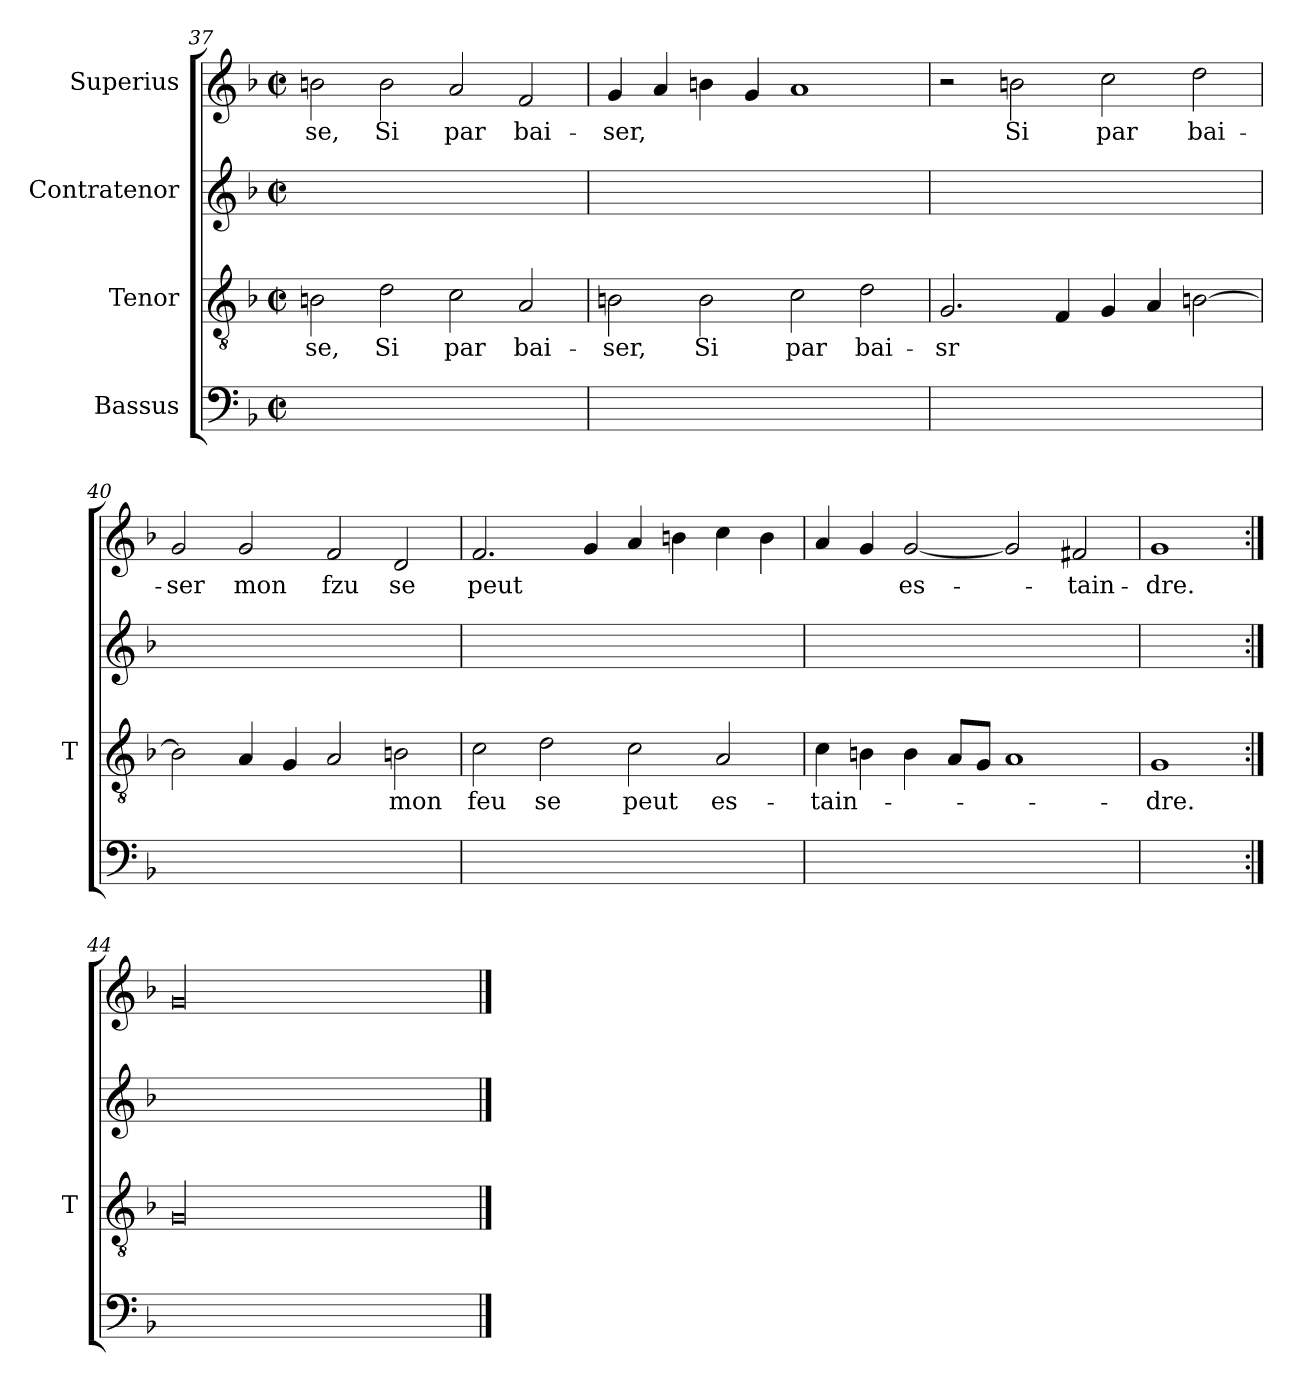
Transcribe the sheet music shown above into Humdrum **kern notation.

**kern	**kern	**text	**kern	**kern	**text
*part4	*part3	*part3	*part2	*part1	*part1
*staff4	*staff3	*staff3	*staff2	*staff1	*staff1
*I"Bassus	*I"Tenor	*	*I"Contratenor	*I"Superius	*
*	*I'T	*	*	*	*
*clefF4	*clefGv2	*	*clefG2	*clefG2	*
*k[b-]	*k[b-]	*	*k[b-]	*k[b-]	*
*F:	*F:	*	*F:	*F:	*
*M2/2	*M2/2	*	*M2/2	*M2/2	*
*met(c|)	*met(c|)	*	*met(c|)	*met(c|)	*
=37	=37	=37	=37	=37	=37
1ryy	2B	-se,	1ryy	2b	-se,
.	2d	-Si	.	2b	-Si
1ryy	2c	-par	1ryy	2a	-par
.	2A	bai-	.	2f	bai-
!!LO:LB:g=z
=38	=38	=38	=38	=38	=38
1ryy	2B	-ser,	1ryy	4g	-ser,
.	.	.	.	4a	.
.	2B	-Si	.	4b	.
.	.	.	.	4g	.
1ryy	2c	-par	1ryy	1a	.
.	2d	bai-	.	.	.
=39	=39	=39	=39	=39	=39
1ryy	2.G	-sr	1ryy	2r	.
.	.	.	.	2b	-Si
.	4F	.	.	.	.
1ryy	4G	.	1ryy	2cc	-par
.	4A	.	.	.	.
.	[2B	.	.	2dd	bai-
=40	=40	=40	=40	=40	=40
1ryy	2B]	.	1ryy	2g	-ser
.	4A	.	.	2g	-mon
.	4G	.	.	.	.
1ryy	2A	.	1ryy	2f	-fzu
.	2B	-mon	.	2d	-se
!!LO:LB:g=z
=41	=41	=41	=41	=41	=41
1ryy	2c	-feu	1ryy	2.f	-peut
.	2d	-se	.	.	.
.	.	.	.	4g	.
1ryy	2c	-peut	1ryy	4a	.
.	.	.	.	4b	.
.	2A	es-	.	4cc	.
.	.	.	.	4b	.
=42	=42	=42	=42	=42	=42
1ryy	4c	tain-	1ryy	4a	.
.	4B	.	.	4g	.
.	4B	.	.	[2g	es-
.	8AL	.	.	.	.
.	8GJ	.	.	.	.
1ryy	1A	.	1ryy	2g]	.
.	.	.	.	2f#X	tain-
=43	=43	=43	=43	=43	=43
1ryy	1G	-dre.	1ryy	1g	-dre.
=44:|!	=44:|!	=44:|!	=44:|!	=44:|!	=44:|!
1ryy	00G	.	1ryy	00g	.
0.ryy	.	.	0.ryy	.	.
==	==	==	==	==	==
*-	*-	*-	*-	*-	*-
